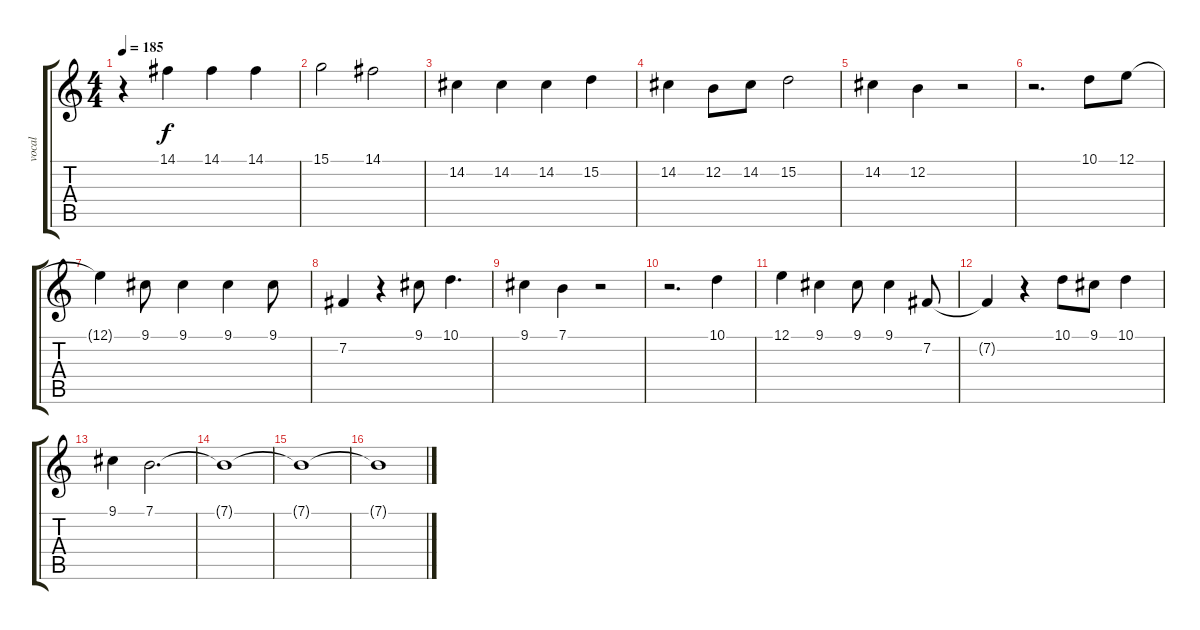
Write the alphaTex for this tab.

\track ("vocal" "vocal") {instrument oboe}
\staff {score tabs}
\tuning (E4 B3 G3 D3 A2 E2) {hide}
\ts (4 4)
\tempo 185
\clef g2
\ks c
r.4{dy f} 14.1.4 14.1.4 14.1.4 |
15.1.2 14.1.2 |
14.2.4 14.2.4 14.2.4 15.2.4 |
14.2.4 12.2.8 14.2.8 15.2.2 |
14.2.4 12.2.4 r.2 |
r.2{d} 10.1.8 12.1.8 |
12.1{t}.4 9.1.8 9.1.4 9.1.4 9.1.8 |
7.2.4 r.4 9.1.8 10.1.4{d} |
9.1.4 7.1.4 r.2 |
r.2{d} 10.1.4 |
12.1.4 9.1.4 9.1.8 9.1.4 7.2.8 |
7.2{t}.4 r.4 10.1.8 9.1.8 10.1.4 |
9.1.4 7.1.2{d} |
7.1{t}.1 |
7.1{t}.1 |
7.1{t}.1
